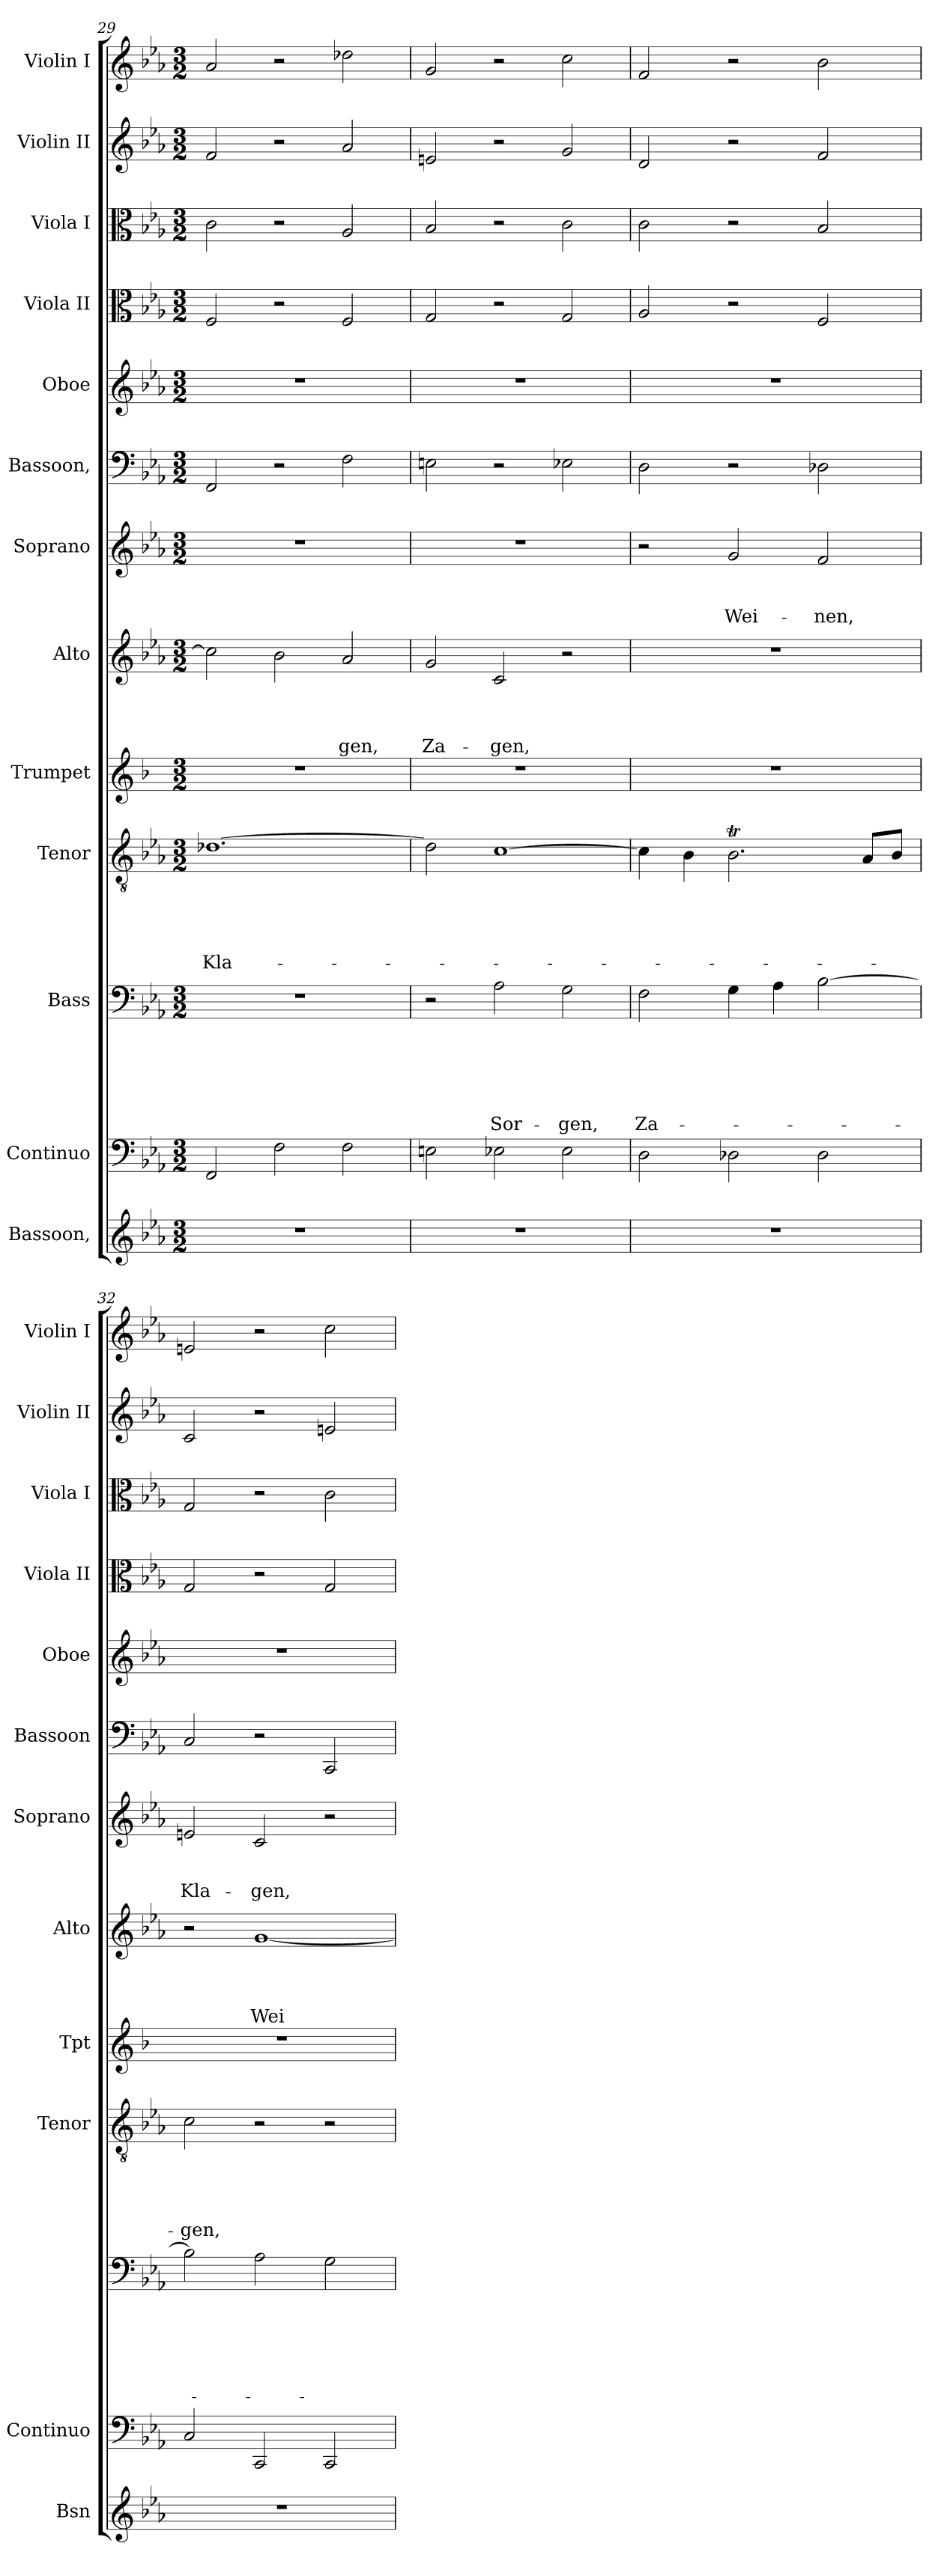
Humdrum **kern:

**kern	**kern	**kern	**text	**text	**text	**text	**text	**text	**kern	**text	**text	**text	**text	**text	**kern	**kern	**text	**text	**text	**text	**kern	**text	**text	**text	**kern	**kern	**kern	**kern	**kern	**kern
*part13	*part12	*part11	*part11	*part11	*part11	*part11	*part11	*part11	*part10	*part10	*part10	*part10	*part10	*part10	*part9	*part8	*part8	*part8	*part8	*part8	*part7	*part7	*part7	*part7	*part6	*part5	*part4	*part3	*part2	*part1
*staff13	*staff12	*staff11	*staff11	*staff11	*staff11	*staff11	*staff11	*staff11	*staff10	*staff10	*staff10	*staff10	*staff10	*staff10	*staff9	*staff8	*staff8	*staff8	*staff8	*staff8	*staff7	*staff7	*staff7	*staff7	*staff6	*staff5	*staff4	*staff3	*staff2	*staff1
*I"Bassoon,	*I"Continuo	*I"Bass	*	*	*	*	*	*	*I"Tenor	*	*	*	*	*	*I"Trumpet	*I"Alto	*	*	*	*	*I"Soprano	*	*	*	*I"Bassoon,	*I"Oboe	*I"Viola II	*I"Viola I	*I"Violin II	*I"Violin I
*I'Bsn	*I'Continuo	*	*	*	*	*	*	*	*I'Tenor	*	*	*	*	*	*I'Tpt	*I'Alto	*	*	*	*	*I'Soprano	*	*	*	*I'Bassoon	*I'Oboe	*I'Viola II	*I'Viola I	*I'Violin II	*I'Violin I
!!LO:PB:g=z
*clefG2	*clefF4	*clefF4	*	*	*	*	*	*	*clefGv2	*	*	*	*	*	*clefG2	*clefG2	*	*	*	*	*clefG2	*	*	*	*clefF4	*clefG2	*clefC3	*clefC3	*clefG2	*clefG2
*	*	*	*	*	*	*	*	*	*	*	*	*	*	*	*ITrd1c2	*	*	*	*	*	*	*	*	*	*	*	*	*	*	*
*k[b-e-a-]	*k[b-e-a-]	*k[b-e-a-]	*	*	*	*	*	*	*k[b-e-a-]	*	*	*	*	*	*k[b-e-a-]	*k[b-e-a-]	*	*	*	*	*k[b-e-a-]	*	*	*	*k[b-e-a-]	*k[b-e-a-]	*k[b-e-a-]	*k[b-e-a-]	*k[b-e-a-]	*k[b-e-a-]
*E-:	*E-:	*E-:	*	*	*	*	*	*	*E-:	*	*	*	*	*	*E-:	*E-:	*	*	*	*	*E-:	*	*	*	*E-:	*E-:	*E-:	*E-:	*E-:	*E-:
*M3/2	*M3/2	*M3/2	*	*	*	*	*	*	*M3/2	*	*	*	*	*	*M3/2	*M3/2	*	*	*	*	*M3/2	*	*	*	*M3/2	*M3/2	*M3/2	*M3/2	*M3/2	*M3/2
=29	=29	=29	=29	=29	=29	=29	=29	=29	=29	=29	=29	=29	=29	=29	=29	=29	=29	=29	=29	=29	=29	=29	=29	=29	=29	=29	=29	=29	=29	=29
!	!	!	!	!	!	!	!	!	!	!	!	!	!	!LO:LY:b	!	!	!	!	!	!	!	!	!	!	!	!	!	!	!	!
1.r	2FF/	1.r	.	.	.	.	.	.	[>1.d-X	.	.	.	.	Kla-	1.r	2cc\]	.	.	.	.	1.r	.	.	.	2FF/	1.r	2F/	2c\	2f/	2a-/
.	2F\	.	.	.	.	.	.	.	.	.	.	.	.	.	.	2b-\	.	.	.	.	.	.	.	.	2r	.	2r	2r	2r	2r
!	!	!	!	!	!	!	!	!	!	!	!	!	!	!	!	!	!	!	!	!LO:LY:b	!	!	!	!	!	!	!	!	!	!
.	2F\	.	.	.	.	.	.	.	.	.	.	.	.	.	.	2a-/	.	.	.	-gen,	.	.	.	.	2F\	.	2F/	2A-/	2a-/	2dd-X\
=30	=30	=30	=30	=30	=30	=30	=30	=30	=30	=30	=30	=30	=30	=30	=30	=30	=30	=30	=30	=30	=30	=30	=30	=30	=30	=30	=30	=30	=30	=30
!	!	!	!	!	!	!	!	!	!	!	!	!	!	!	!	!	!	!	!	!LO:LY:b	!	!	!	!	!	!	!	!	!	!
1.r	2En\	2r	.	.	.	.	.	.	2d-\]	.	.	.	.	.	1.r	2g/	.	.	.	Za-	1.r	.	.	.	2En\	1.r	2G/	2B-/	2en/	2g/
!	!	!	!	!	!	!	!	!LO:LY:b	!	!	!	!	!	!	!	!	!	!	!	!LO:LY:b	!	!	!	!	!	!	!	!	!	!
.	2E-X\	2A-\	.	.	.	.	.	Sor-	[>1c	.	.	.	.	.	.	2c/	.	.	.	-gen,	.	.	.	.	2r	.	2r	2r	2r	2r
!	!	!	!	!	!	!	!	!LO:LY:b	!	!	!	!	!	!	!	!	!	!	!	!	!	!	!	!	!	!	!	!	!	!
.	2E-\	2G\	.	.	.	.	.	-gen,	.	.	.	.	.	.	.	2r	.	.	.	.	.	.	.	.	2E-X\	.	2G/	2c\	2g/	2cc\
=31	=31	=31	=31	=31	=31	=31	=31	=31	=31	=31	=31	=31	=31	=31	=31	=31	=31	=31	=31	=31	=31	=31	=31	=31	=31	=31	=31	=31	=31	=31
!	!	!	!	!	!	!	!	!LO:LY:b	!	!	!	!	!	!	!	!	!	!	!	!	!	!	!	!	!	!	!	!	!	!
1.r	2D\	2F\	.	.	.	.	.	Za-	4c\]	.	.	.	.	.	1.r	1.r	.	.	.	.	2r	.	.	.	2D\	1.r	2A-/	2c\	2d/	2f/
.	.	.	.	.	.	.	.	.	4B-\	.	.	.	.	.	.	.	.	.	.	.	.	.	.	.	.	.	.	.	.	.
!	!	!	!	!	!	!	!	!	!	!	!	!	!	!	!	!	!	!	!	!	!	!	!	!LO:LY:b	!	!	!	!	!	!
.	2D-X\	4G\	.	.	.	.	.	.	2.B-T\	.	.	.	.	.	.	.	.	.	.	.	2g/	.	.	Wei-	2r	.	2r	2r	2r	2r
.	.	4A-\	.	.	.	.	.	.	.	.	.	.	.	.	.	.	.	.	.	.	.	.	.	.	.	.	.	.	.	.
!	!	!	!	!	!	!	!	!	!	!	!	!	!	!	!	!	!	!	!	!	!	!	!	!LO:LY:b	!	!	!	!	!	!
.	2D-\	[>2B-\	.	.	.	.	.	.	.	.	.	.	.	.	.	.	.	.	.	.	2f/	.	.	-nen,	2D-X\	.	2F/	2B-/	2f/	2b-\
.	.	.	.	.	.	.	.	.	8A-/L	.	.	.	.	.	.	.	.	.	.	.	.	.	.	.	.	.	.	.	.	.
.	.	.	.	.	.	.	.	.	8B-/J	.	.	.	.	.	.	.	.	.	.	.	.	.	.	.	.	.	.	.	.	.
=32	=32	=32	=32	=32	=32	=32	=32	=32	=32	=32	=32	=32	=32	=32	=32	=32	=32	=32	=32	=32	=32	=32	=32	=32	=32	=32	=32	=32	=32	=32
!	!	!	!	!	!	!	!	!	!	!	!	!	!	!LO:LY:b	!	!	!	!	!	!	!	!	!	!LO:LY:b	!	!	!	!	!	!
1.r	2C/	2B-\]	.	.	.	.	.	.	2c\	.	.	.	.	-gen,	1.r	2r	.	.	.	.	2en/	.	.	Kla-	2C/	1.r	2G/	2G/	2c/	2en/
!	!	!	!	!	!	!	!	!	!	!	!	!	!	!	!	!	!	!	!	!LO:LY:b	!	!	!	!LO:LY:b	!	!	!	!	!	!
.	2CC/	2A-\	.	.	.	.	.	.	2r	.	.	.	.	.	.	[<1g	.	.	.	Wei-	2c/	.	.	-gen,	2r	.	2r	2r	2r	2r
.	2CC/	2G\	.	.	.	.	.	.	2r	.	.	.	.	.	.	.	.	.	.	.	2r	.	.	.	2CC/	.	2G/	2c\	2en/	2cc\
=	=	=	=	=	=	=	=	=	=	=	=	=	=	=	=	=	=	=	=	=	=	=	=	=	=	=	=	=	=	=
*-	*-	*-	*-	*-	*-	*-	*-	*-	*-	*-	*-	*-	*-	*-	*-	*-	*-	*-	*-	*-	*-	*-	*-	*-	*-	*-	*-	*-	*-	*-
